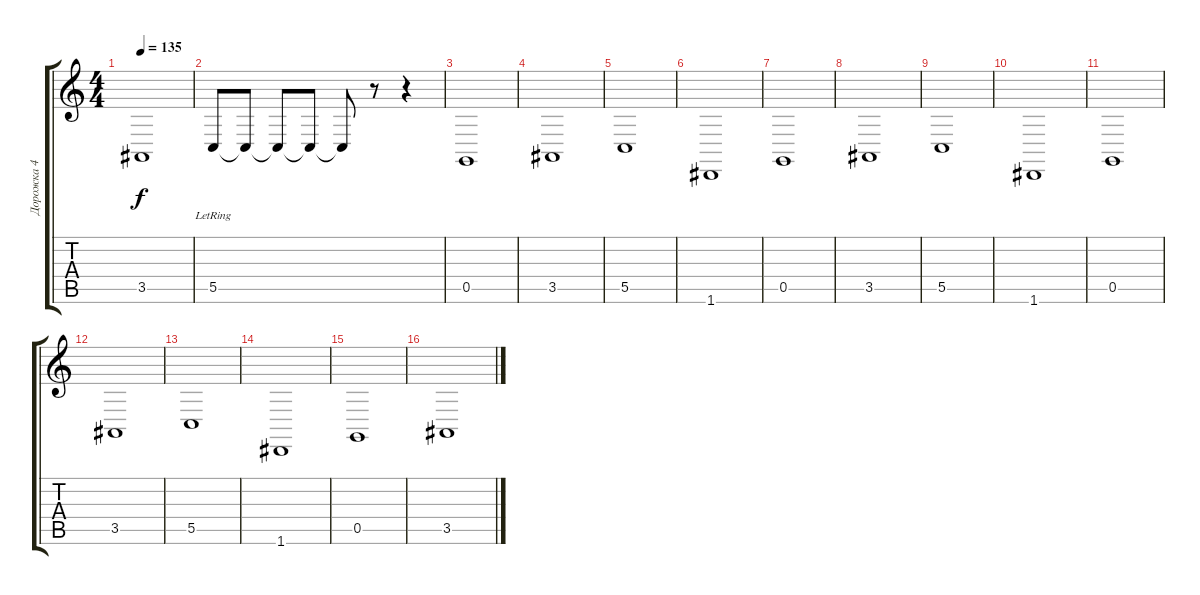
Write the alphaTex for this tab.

\track ("Дорожка 4" "Дорожка 4") {instrument stringensemble2}
\staff {score tabs}
\tuning (D4 A3 F3 C3 G2 D2) {hide}
\ts (4 4)
\tempo 135
\clef g2
\ks c
3.5.1{dy f} |
5.5{lr}.8 5.5{t}.8 5.5{t}.8 5.5{t}.8 5.5{t}.8 r.8 r.4 |
0.5.1 |
3.5.1 |
5.5.1 |
1.6.1 |
0.5.1 |
3.5.1 |
5.5.1 |
1.6.1 |
0.5.1 |
3.5.1 |
5.5.1 |
1.6.1 |
0.5.1 |
3.5.1
